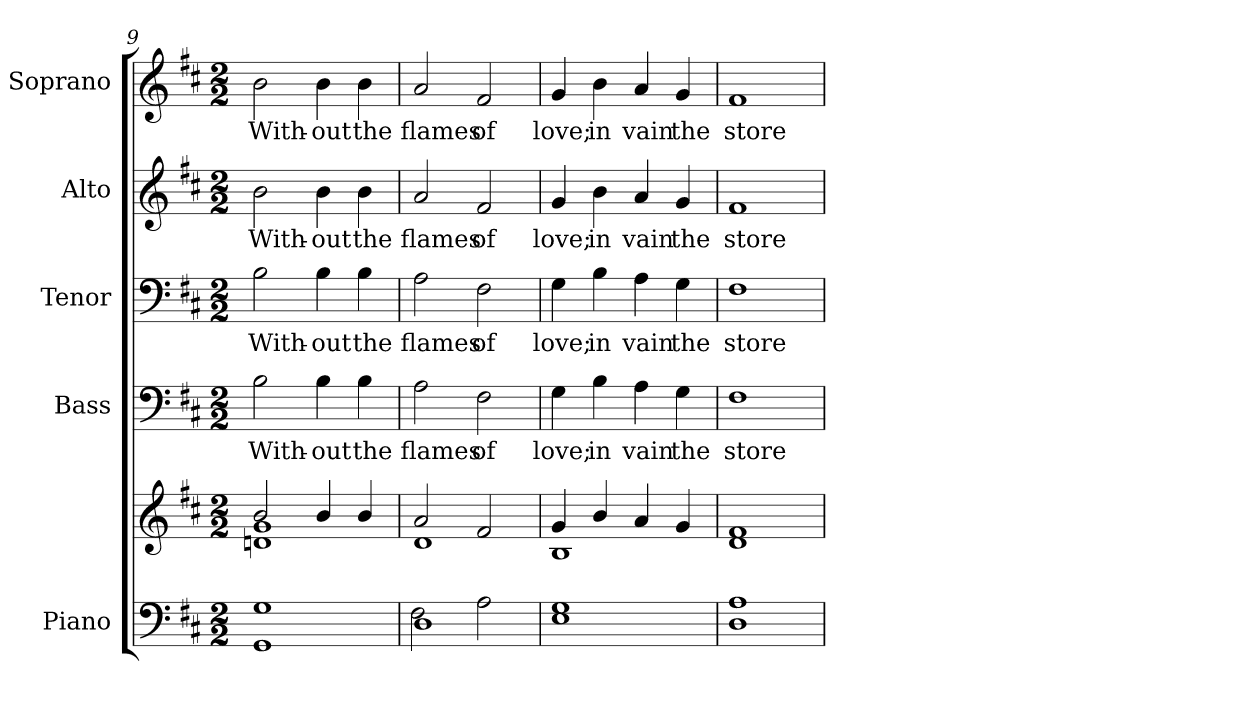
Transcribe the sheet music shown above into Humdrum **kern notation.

**kern	**kern	**kern	**text	**kern	**text	**kern	**text	**kern	**text
*part5	*part5	*part4	*part4	*part3	*part3	*part2	*part2	*part1	*part1
*staff6	*staff5	*staff4	*staff4	*staff3	*staff3	*staff2	*staff2	*staff1	*staff1
*I"Piano	*	*I"Bass	*	*I"Tenor	*	*I"Alto	*	*I"Soprano	*
*I'Pno.	*	*I'B.	*	*I'T.	*	*I'A.	*	*I'S.	*
*clefF4	*clefG2	*clefF4	*	*clefF4	*	*clefG2	*	*clefG2	*
*k[f#c#]	*k[f#c#]	*k[f#c#]	*	*k[f#c#]	*	*k[f#c#]	*	*k[f#c#]	*
*D:	*D:	*D:	*	*D:	*	*D:	*	*D:	*
*M2/2	*M2/2	*M2/2	*	*M2/2	*	*M2/2	*	*M2/2	*
=9	=9	=9	=9	=9	=9	=9	=9	=9	=9
*	*^	*	*	*	*	*	*	*	*
!	!	!	!	!LO:LY:b:color=#000000	!	!	!	!	!	!
!	!	!	!	!	!	!LO:LY:b:color=#000000	!	!	!	!
!	!	!	!	!	!	!	!	!LO:LY:b:color=#000000	!	!
!	!	!	!	!	!	!	!	!	!	!LO:LY:b:color=#000000
1GGi 1Gi	2bi/	1dni 1gi	2Bi\	With-	2Bi\	With-	2bi\	With-	2bi\	With-
!	!	!	!	!LO:LY:b:color=#000000	!	!	!	!	!	!
!	!	!	!	!	!	!LO:LY:b:color=#000000	!	!	!	!
!	!	!	!	!	!	!	!	!LO:LY:b:color=#000000	!	!
!	!	!	!	!	!	!	!	!	!	!LO:LY:b:color=#000000
.	4bi/	.	4Bi\	-out	4Bi\	-out	4bi\	-out	4bi\	-out
!	!	!	!	!LO:LY:b:color=#000000	!	!	!	!	!	!
!	!	!	!	!	!	!LO:LY:b:color=#000000	!	!	!	!
!	!	!	!	!	!	!	!	!LO:LY:b:color=#000000	!	!
!	!	!	!	!	!	!	!	!	!	!LO:LY:b:color=#000000
.	4bi/	.	4Bi\	the	4Bi\	the	4bi\	the	4bi\	the
=10	=10	=10	=10	=10	=10	=10	=10	=10	=10	=10
*^	*	*	*	*	*	*	*	*	*	*
!	!	!	!	!	!LO:LY:b:color=#000000	!	!	!	!	!	!
!	!	!	!	!	!	!	!LO:LY:b:color=#000000	!	!	!	!
!	!	!	!	!	!	!	!	!	!LO:LY:b:color=#000000	!	!
!	!	!	!	!	!	!	!	!	!	!	!LO:LY:b:color=#000000
1Di	2F#i\	2ai/	1di	2Ai\	flames	2Ai\	flames	2ai/	flames	2ai/	flames
!	!	!	!	!	!LO:LY:b:color=#000000	!	!	!	!	!	!
!	!	!	!	!	!	!	!LO:LY:b:color=#000000	!	!	!	!
!	!	!	!	!	!	!	!	!	!LO:LY:b:color=#000000	!	!
!	!	!	!	!	!	!	!	!	!	!	!LO:LY:b:color=#000000
.	2Ai\	2f#i/	.	2F#i\	of	2F#i\	of	2f#i/	of	2f#i/	of
*v	*v	*	*	*	*	*	*	*	*	*	*
!!LO:PB:g=z
=11	=11	=11	=11	=11	=11	=11	=11	=11	=11	=11
*^	*	*	*	*	*	*	*	*	*	*
!	!	!	!	!	!LO:LY:b:color=#000000	!	!	!	!	!	!
*v	*v	*	*	*	*	*	*	*	*	*	*
*^	*	*	*	*	*	*	*	*	*	*
!	!	!	!	!	!	!	!LO:LY:b:color=#000000	!	!	!	!
*v	*v	*	*	*	*	*	*	*	*	*	*
*^	*	*	*	*	*	*	*	*	*	*
!	!	!	!	!	!	!	!	!	!LO:LY:b:color=#000000	!	!
*v	*v	*	*	*	*	*	*	*	*	*	*
*^	*	*	*	*	*	*	*	*	*	*
!	!	!	!	!	!	!	!	!	!	!	!LO:LY:b:color=#000000
*v	*v	*	*	*	*	*	*	*	*	*	*
1Ei 1Gi	4gi/	1Bi	4Gi\	love;	4Gi\	love;	4gi/	love;	4gi/	love;
!	!	!	!	!LO:LY:b:color=#000000	!	!	!	!	!	!
!	!	!	!	!	!	!LO:LY:b:color=#000000	!	!	!	!
!	!	!	!	!	!	!	!	!LO:LY:b:color=#000000	!	!
!	!	!	!	!	!	!	!	!	!	!LO:LY:b:color=#000000
.	4bi/	.	4Bi\	in	4Bi\	in	4bi\	in	4bi\	in
!	!	!	!	!LO:LY:b:color=#000000	!	!	!	!	!	!
!	!	!	!	!	!	!LO:LY:b:color=#000000	!	!	!	!
!	!	!	!	!	!	!	!	!LO:LY:b:color=#000000	!	!
!	!	!	!	!	!	!	!	!	!	!LO:LY:b:color=#000000
.	4ai/	.	4Ai\	vain	4Ai\	vain	4ai/	vain	4ai/	vain
!	!	!	!	!LO:LY:b:color=#000000	!	!	!	!	!	!
!	!	!	!	!	!	!LO:LY:b:color=#000000	!	!	!	!
!	!	!	!	!	!	!	!	!LO:LY:b:color=#000000	!	!
!	!	!	!	!	!	!	!	!	!	!LO:LY:b:color=#000000
.	4gi/	.	4Gi\	the	4Gi\	the	4gi/	the	4gi/	the
*	*v	*v	*	*	*	*	*	*	*	*
=12	=12	=12	=12	=12	=12	=12	=12	=12	=12
!	!	!	!LO:LY:b:color=#000000	!	!	!	!	!	!
!	!	!	!	!	!LO:LY:b:color=#000000	!	!	!	!
!	!	!	!	!	!	!	!LO:LY:b:color=#000000	!	!
!	!	!	!	!	!	!	!	!	!LO:LY:b:color=#000000
1Di 1Ai	1di 1f#i	1F#i	store	1F#i	store	1f#i	store	1f#i	store
=	=	=	=	=	=	=	=	=	=
*-	*-	*-	*-	*-	*-	*-	*-	*-	*-
